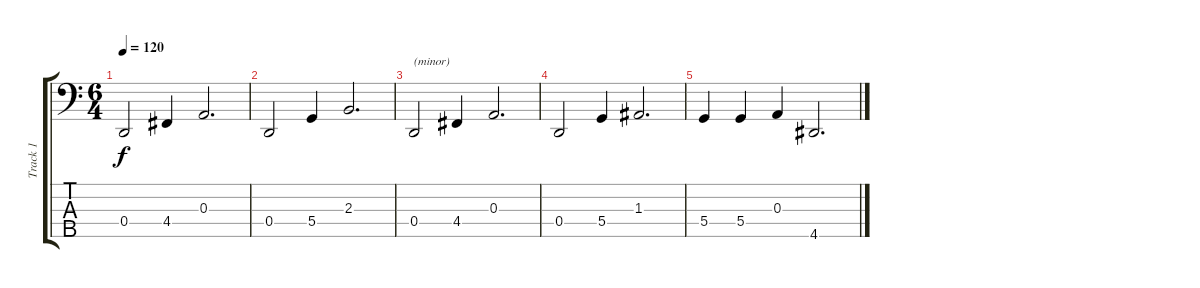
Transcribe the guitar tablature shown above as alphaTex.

\track ("Track 1" "Track 1") {instrument acousticguitarsteel}
\staff {score tabs}
\tuning (G2 D2 A1 D1 B0) {hide}
\ts (6 4)
\tempo 120
\clef f4
\ks c
0.4.2{dy f} 4.4.4 0.3.2{d} |
0.4.2 5.4.4 2.3.2{d} |
0.4.2{txt "(minor)"} 4.4.4 0.3.2{d} |
0.4.2 5.4.4 1.3.2{d} |
5.4.4 5.4.4 0.3.4 4.5.2{d}
